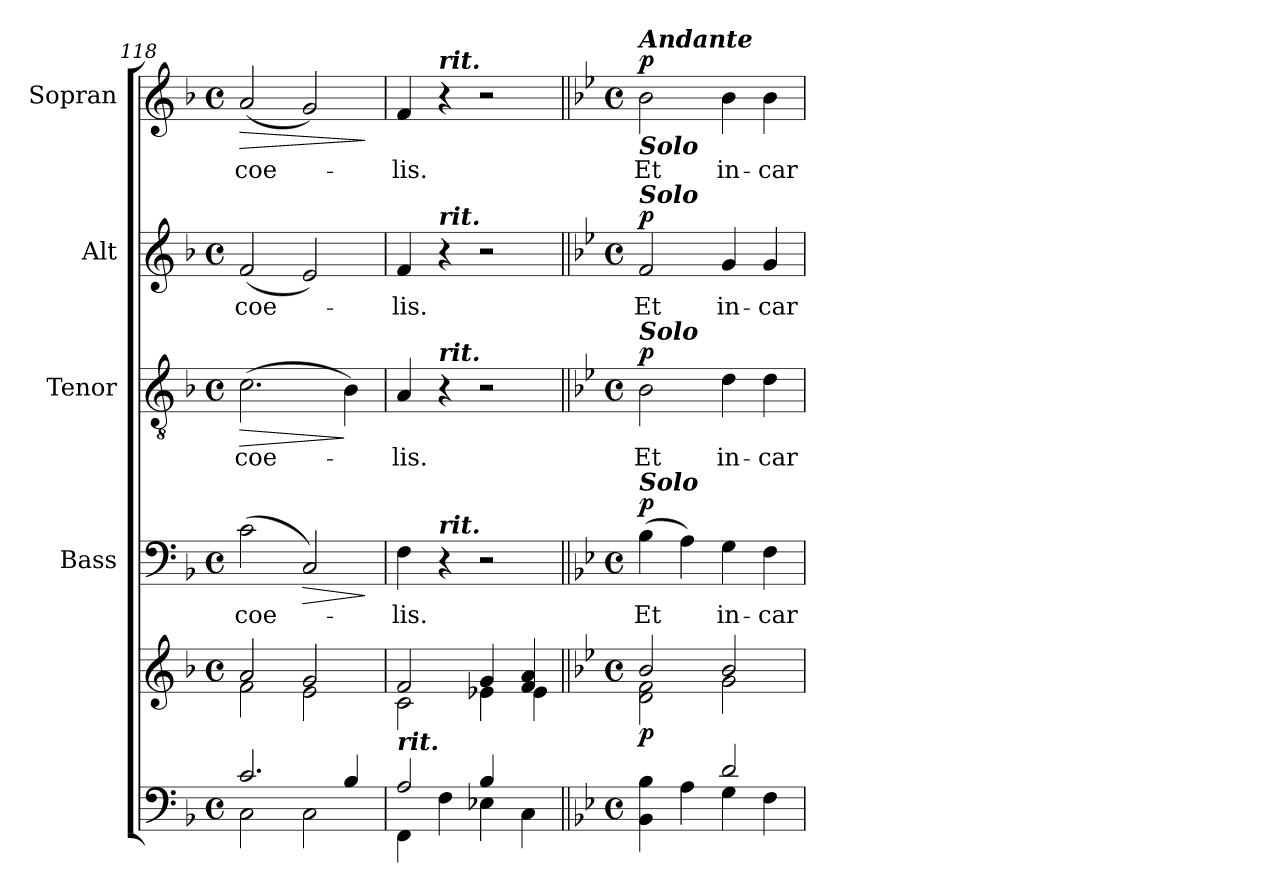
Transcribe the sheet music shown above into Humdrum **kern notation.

**kern	**kern	**dynam	**kern	**text	**dynam	**kern	**text	**dynam	**kern	**text	**dynam	**kern	**text	**dynam
*part5	*part5	*part5	*part4	*part4	*part4	*part3	*part3	*part3	*part2	*part2	*part2	*part1	*part1	*part1
*staff6	*staff5	*staff5/6	*staff4	*staff4	*staff4	*staff3	*staff3	*staff3	*staff2	*staff2	*staff2	*staff1	*staff1	*staff1
*	*	*	*I"Bass	*	*	*I"Tenor	*	*	*I"Alt	*	*	*I"Sopran	*	*
*	*	*	*I'B.	*	*	*I'T.	*	*	*I'A.	*	*	*I'S.	*	*
*clefF4	*clefG2	*	*clefF4	*	*	*clefGv2	*	*	*clefG2	*	*	*clefG2	*	*
*k[b-]	*k[b-]	*	*k[b-]	*	*	*k[b-]	*	*	*k[b-]	*	*	*k[b-]	*	*
*F:	*F:	*	*F:	*	*	*F:	*	*	*F:	*	*	*F:	*	*
*M4/4	*M4/4	*	*M4/4	*	*	*M4/4	*	*	*M4/4	*	*	*M4/4	*	*
*met(c)	*met(c)	*	*met(c)	*	*	*met(c)	*	*	*met(c)	*	*	*met(c)	*	*
=118	=118	=118	=118	=118	=118	=118	=118	=118	=118	=118	=118	=118	=118	=118
*^	*^	*	*	*	*	*	*	*	*	*	*	*	*	*
!	!	!	!	!	!	!LO:LY:b	!	!	!LO:LY:b	!LO:HP:b	!	!LO:LY:b	!	!	!LO:LY:b	!LO:HP:b
2.c/	2C\	2a/	2f\	.	(>2c\	coe-	.	(>2.c\	coe-	>	(<2f/	coe-	.	(<2a/	coe-	>
!	!	!	!	!	!	!	!LO:HP:b	!	!	!	!	!	!	!	!	!
.	2C\	2g/	2e\	.	2C/)	.	>	.	.	.	2e/)	.	.	2g/)	.	.
4B-/	.	.	.	.	.	.	.	4B-\)	.	]	.	.	.	.	.	.
*v	*v	*	*	*	*	*	*	*	*	*	*	*	*	*	*	*
*	*v	*v	*	*	*	*	*	*	*	*	*	*	*	*	*
.	.	.	.	.	]	.	.	.	.	.	.	.	.	]
=119	=119	=119	=119	=119	=119	=119	=119	=119	=119	=119	=119	=119	=119	=119
*^	*^	*	*	*	*	*	*	*	*	*	*	*	*	*
!	!	!LO:TX:b:Bi:t=rit.	!	!	!	!	!	!	!	!	!	!	!	!	!	!
!	!	!	!	!	!	!LO:LY:b	!	!	!LO:LY:b	!	!	!LO:LY:b	!	!	!LO:LY:b	!
2A/	4FF\	2f/	2c\	.	4F\	-lis.	.	4A/	-lis.	.	4f/	-lis.	.	4f/	-lis.	.
!	!	!	!	!	!	!	!	!	!	!	!	!	!	!LO:TX:a:Bi:t=rit.	!	!
!	!	!	!	!	!	!	!	!	!	!	!LO:TX:a:Bi:t=rit.	!	!	!	!	!
!	!	!	!	!	!	!	!	!LO:TX:a:Bi:t=rit.	!	!	!	!	!	!	!	!
!	!	!	!	!	!LO:TX:a:Bi:t=rit.	!	!	!	!	!	!	!	!	!	!	!
.	4F\	.	.	.	4r	.	.	4r	.	.	4r	.	.	4r	.	.
4B-/	4E-X\	4g/	4e-X\	.	2r	.	.	2r	.	.	2r	.	.	2r	.	.
4ryy	4C\	4f/ 4a/	4e-\	.	.	.	.	.	.	.	.	.	.	.	.	.
=120||	=120||	=120||	=120||	=120||	=120||	=120||	=120||	=120||	=120||	=120||	=120||	=120||	=120||	=120||	=120||	=120||
*k[b-e-]	*	*k[b-e-]	*	*	*k[b-e-]	*	*	*k[b-e-]	*	*	*k[b-e-]	*	*	*k[b-e-]	*	*
*B-:	*	*B-:	*	*	*B-:	*	*	*B-:	*	*	*B-:	*	*	*B-:	*	*
*M4/4	*	*M4/4	*	*	*M4/4	*	*	*M4/4	*	*	*M4/4	*	*	*M4/4	*	*
*met(c)	*	*met(c)	*	*	*met(c)	*	*	*met(c)	*	*	*met(c)	*	*	*met(c)	*	*
!	!	!	!	!	!	!	!	!	!	!	!	!	!	!LO:TX:a:Bi:t=Andante	!	!
!	!	!	!	!	!	!	!	!	!	!	!	!	!	!LO:TX:b:Bi:t=Solo	!	!
!	!	!	!	!	!	!	!	!	!	!	!LO:TX:a:Bi:t=Solo	!	!	!	!	!
!	!	!	!	!	!	!	!	!LO:TX:a:Bi:t=Solo	!	!	!	!	!	!	!	!
!	!	!	!	!	!LO:TX:a:Bi:t=Solo	!	!	!	!	!	!	!	!	!	!	!
!	!	!	!	!LO:DY:b	!	!LO:LY:b	!LO:DY:a	!	!LO:LY:b	!LO:DY:a	!	!LO:LY:b	!LO:DY:a	!	!LO:LY:b	!LO:DY:a
2ryy	4BB-\ 4B-\	2b-/	2d\ 2f\	p	(>4B-\	Et	p	2B-\	Et	p	2f/	Et	p	2b-\	Et	p
.	4A\	.	.	.	4A\)	.	.	.	.	.	.	.	.	.	.	.
!	!	!	!	!	!	!LO:LY:b	!	!	!LO:LY:b	!	!	!LO:LY:b	!	!	!LO:LY:b	!
2d/	4G\	2b-/	2g\	.	4G\	in-	.	4d\	in-	.	4g/	in-	.	4b-\	in-	.
!	!	!	!	!	!	!LO:LY:b	!	!	!LO:LY:b	!	!	!LO:LY:b	!	!	!LO:LY:b	!
.	4F\	.	.	.	4F\	-car-	.	4d\	-car-	.	4g/	-car-	.	4b-\	-car-	.
*v	*v	*	*	*	*	*	*	*	*	*	*	*	*	*	*	*
*	*v	*v	*	*	*	*	*	*	*	*	*	*	*	*	*
=	=	=	=	=	=	=	=	=	=	=	=	=	=	=
*-	*-	*-	*-	*-	*-	*-	*-	*-	*-	*-	*-	*-	*-	*-
